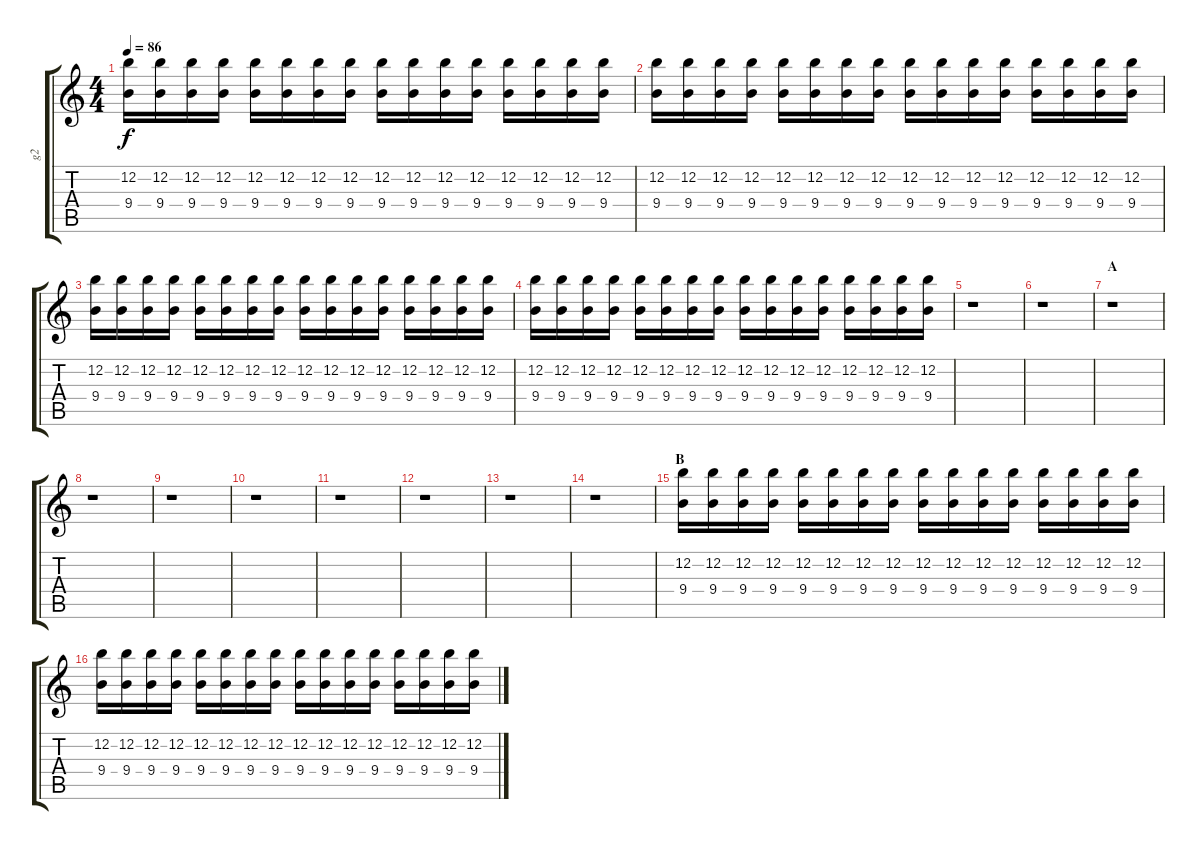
\track ("g2" "g2") {instrument distortionguitar}
\staff {score tabs}
\tuning (E4 B3 G3 D3 A2 E2) {hide}
\ts (4 4)
\tempo 86
\clef g2
\ks c
(12.2 9.4).16{dy f} (12.2 9.4).16 (12.2 9.4).16 (12.2 9.4).16 (12.2 9.4).16 (12.2 9.4).16 (12.2 9.4).16 (12.2 9.4).16 (12.2 9.4).16 (12.2 9.4).16 (12.2 9.4).16 (12.2 9.4).16 (12.2 9.4).16 (12.2 9.4).16 (12.2 9.4).16 (12.2 9.4).16 |
(12.2 9.4).16 (12.2 9.4).16 (12.2 9.4).16 (12.2 9.4).16 (12.2 9.4).16 (12.2 9.4).16 (12.2 9.4).16 (12.2 9.4).16 (12.2 9.4).16 (12.2 9.4).16 (12.2 9.4).16 (12.2 9.4).16 (12.2 9.4).16 (12.2 9.4).16 (12.2 9.4).16 (12.2 9.4).16 |
(12.2 9.4).16 (12.2 9.4).16 (12.2 9.4).16 (12.2 9.4).16 (12.2 9.4).16 (12.2 9.4).16 (12.2 9.4).16 (12.2 9.4).16 (12.2 9.4).16 (12.2 9.4).16 (12.2 9.4).16 (12.2 9.4).16 (12.2 9.4).16 (12.2 9.4).16 (12.2 9.4).16 (12.2 9.4).16 |
(12.2 9.4).16 (12.2 9.4).16 (12.2 9.4).16 (12.2 9.4).16 (12.2 9.4).16 (12.2 9.4).16 (12.2 9.4).16 (12.2 9.4).16 (12.2 9.4).16 (12.2 9.4).16 (12.2 9.4).16 (12.2 9.4).16 (12.2 9.4).16 (12.2 9.4).16 (12.2 9.4).16 (12.2 9.4).16 |
r.1 |
r.1 |
\section ("" "A")
r.1 |
r.1 |
r.1 |
r.1 |
r.1 |
r.1 |
r.1 |
r.1 |
\section ("" "B")
(12.2 9.4).16 (12.2 9.4).16 (12.2 9.4).16 (12.2 9.4).16 (12.2 9.4).16 (12.2 9.4).16 (12.2 9.4).16 (12.2 9.4).16 (12.2 9.4).16 (12.2 9.4).16 (12.2 9.4).16 (12.2 9.4).16 (12.2 9.4).16 (12.2 9.4).16 (12.2 9.4).16 (12.2 9.4).16 |
(12.2 9.4).16 (12.2 9.4).16 (12.2 9.4).16 (12.2 9.4).16 (12.2 9.4).16 (12.2 9.4).16 (12.2 9.4).16 (12.2 9.4).16 (12.2 9.4).16 (12.2 9.4).16 (12.2 9.4).16 (12.2 9.4).16 (12.2 9.4).16 (12.2 9.4).16 (12.2 9.4).16 (12.2 9.4).16
